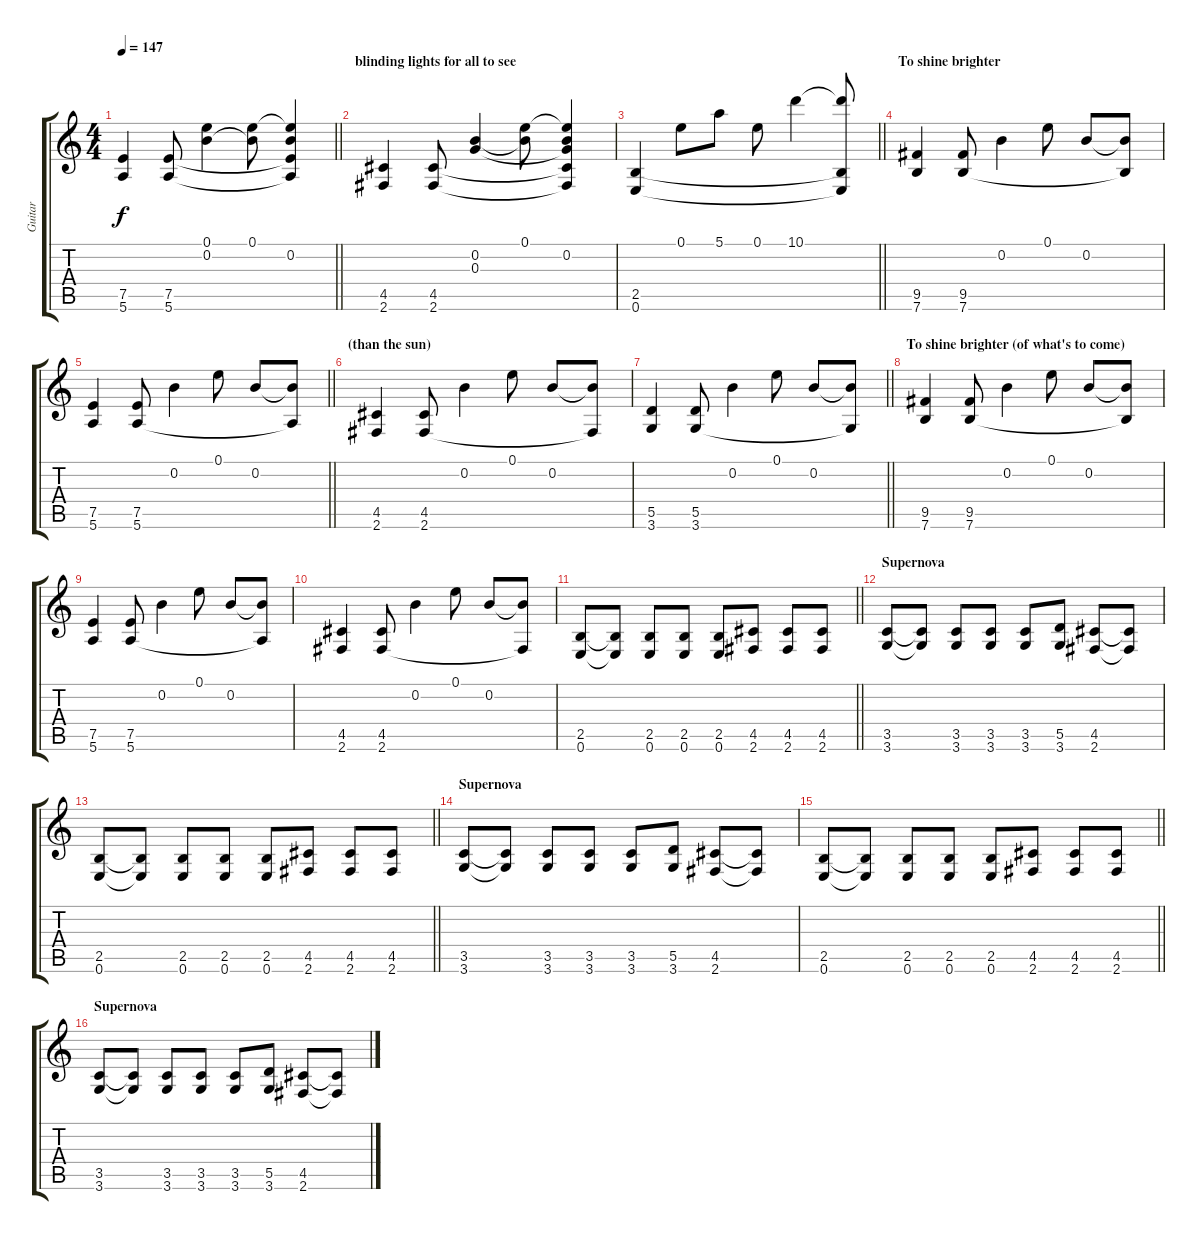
\track ("Guitar" "Guitar") {instrument distortionguitar}
\staff {score tabs}
\tuning (E4 B3 G3 D3 A2 E2) {hide}
\ts (4 4)
\tempo 147
\clef g2
\barLineRight lightlight
\ks c
(7.5 5.6).4{dy f} (7.5 5.6).8 (0.1 0.2).4 (0.1 0.2{t}).8 (0.1{t} 0.2 7.5{t} 5.6{t}).4 |
\section ("" "blinding lights for all to see")
(4.5 2.6).4 (4.5 2.6).8 (0.2 0.3).4 (0.1 0.2{t}).8 (0.1{t} 0.2 0.3{t} 4.5{t} 2.6{t}).4 |
\barLineRight lightlight
(2.5 0.6).4 0.1.8 5.1.8 0.1.8 10.1.4 (10.1{t} 2.5{t} 0.6{t}).8 |
\section ("" "To shine brighter")
(9.5 7.6).4 (9.5 7.6).8 0.2.4 0.1.8 0.2.8 (0.2{t} 7.6{t}).8 |
\barLineRight lightlight
(7.5 5.6).4 (7.5 5.6).8 0.2.4 0.1.8 0.2.8 (0.2{t} 5.6{t}).8 |
\section ("" "(than the sun) ")
(4.5 2.6).4 (4.5 2.6).8 0.2.4 0.1.8 0.2.8 (0.2{t} 2.6{t}).8 |
\barLineRight lightlight
(5.5 3.6).4 (5.5 3.6).8 0.2.4 0.1.8 0.2.8 (0.2{t} 3.6{t}).8 |
\section ("" "To shine brighter (of what's to come) ")
(9.5 7.6).4 (9.5 7.6).8 0.2.4 0.1.8 0.2.8 (0.2{t} 7.6{t}).8 |
(7.5 5.6).4 (7.5 5.6).8 0.2.4 0.1.8 0.2.8 (0.2{t} 5.6{t}).8 |
(4.5 2.6).4 (4.5 2.6).8 0.2.4 0.1.8 0.2.8 (0.2{t} 2.6{t}).8 |
\barLineRight lightlight
(2.5 0.6).8 (2.5{t} 0.6{t}).8 (2.5 0.6).8 (2.5 0.6).8 (2.5 0.6).8 (4.5 2.6).8 (4.5 2.6).8 (4.5 2.6).8 |
\section ("" "Supernova ")
(3.5 3.6).8 (3.5{t} 3.6{t}).8 (3.5 3.6).8 (3.5 3.6).8 (3.5 3.6).8 (5.5 3.6).8 (4.5 2.6).8 (4.5{t} 2.6{t}).8 |
\barLineRight lightlight
(2.5 0.6).8 (2.5{t} 0.6{t}).8 (2.5 0.6).8 (2.5 0.6).8 (2.5 0.6).8 (4.5 2.6).8 (4.5 2.6).8 (4.5 2.6).8 |
\section ("" "Supernova ")
(3.5 3.6).8 (3.5{t} 3.6{t}).8 (3.5 3.6).8 (3.5 3.6).8 (3.5 3.6).8 (5.5 3.6).8 (4.5 2.6).8 (4.5{t} 2.6{t}).8 |
\barLineRight lightlight
(2.5 0.6).8 (2.5{t} 0.6{t}).8 (2.5 0.6).8 (2.5 0.6).8 (2.5 0.6).8 (4.5 2.6).8 (4.5 2.6).8 (4.5 2.6).8 |
\section ("" "Supernova ")
(3.5 3.6).8 (3.5{t} 3.6{t}).8 (3.5 3.6).8 (3.5 3.6).8 (3.5 3.6).8 (5.5 3.6).8 (4.5 2.6).8 (4.5{t} 2.6{t}).8
